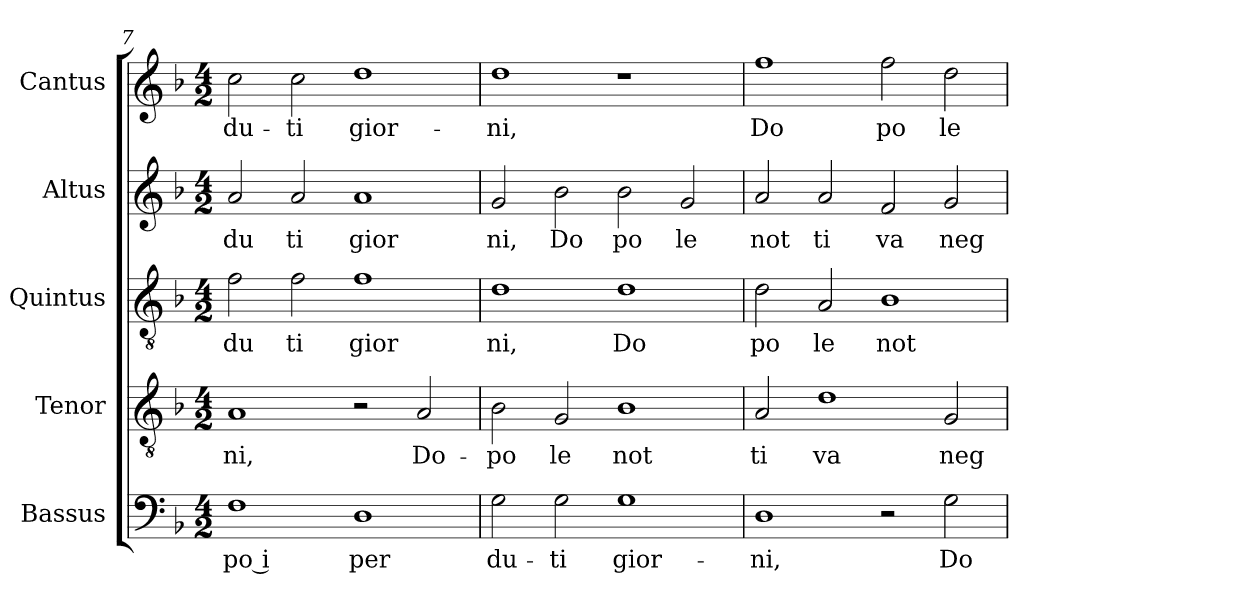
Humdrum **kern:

**kern	**text	**kern	**text	**kern	**text	**kern	**text	**kern	**text
*part5	*part5	*part4	*part4	*part3	*part3	*part2	*part2	*part1	*part1
*staff5	*staff5	*staff4	*staff4	*staff3	*staff3	*staff2	*staff2	*staff1	*staff1
*I"Bassus	*	*I"Tenor	*	*I"Quintus	*	*I"Altus	*	*I"Cantus	*
*I'Bassus	*	*I'Tenor	*	*I'Quintus	*	*I'Altus	*	*I'Cantus	*
*clefF4	*	*clefGv2	*	*clefGv2	*	*clefG2	*	*clefG2	*
*k[b-]	*	*k[b-]	*	*k[b-]	*	*k[b-]	*	*k[b-]	*
*F:	*	*F:	*	*F:	*	*F:	*	*F:	*
*M4/2	*	*M4/2	*	*M4/2	*	*M4/2	*	*M4/2	*
=7	=7	=7	=7	=7	=7	=7	=7	=7	=7
!	!LO:LY:b:rj	!	!LO:LY:b:cj	!	!LO:LY:b:cj	!	!LO:LY:b:cj	!	!LO:LY:b:cj
1F	po i	1A	-ni,	2f\	du	2a/	du	2cc\	-du-
!	!	!	!	!	!LO:LY:b:cj	!	!LO:LY:b:cj	!	!LO:LY:b:cj
.	.	.	.	2f\	ti	2a/	ti	2cc\	-ti
!	!LO:LY:b:cj	!	!	!	!LO:LY:b:cj	!	!LO:LY:b:cj	!	!LO:LY:b:cj
1D	per	2r	.	1f	gior	1a	gior	1dd	gior-
!	!	!	!LO:LY:b:cj	!	!	!	!	!	!
.	.	2A/	Do-	.	.	.	.	.	.
!!LO:LB:g=z
=8	=8	=8	=8	=8	=8	=8	=8	=8	=8
!	!LO:LY:b:cj	!	!LO:LY:b:cj	!	!LO:LY:b:cj	!	!LO:LY:b:cj	!	!LO:LY:b:cj
2G\	du-	2B-\	-po	1d	ni,	2g/	ni,	1dd	-ni,
!	!LO:LY:b:cj	!	!LO:LY:b:cj	!	!	!	!LO:LY:b:cj	!	!
2G\	-ti	2G/	le	.	.	2b-\	Do	.	.
!	!LO:LY:b:cj	!	!LO:LY:b:cj	!	!LO:LY:b:cj	!	!LO:LY:b:cj	!	!
1G	gior-	1B-	not	1d	Do	2b-\	po	1r	.
!	!	!	!	!	!	!	!LO:LY:b:cj	!	!
.	.	.	.	.	.	2g/	le	.	.
=9	=9	=9	=9	=9	=9	=9	=9	=9	=9
!	!LO:LY:b:cj	!	!LO:LY:b:cj	!	!LO:LY:b:cj	!	!LO:LY:b:cj	!	!LO:LY:b:cj
1D	-ni,	2A/	ti	2d\	po	2a/	not	1ff	Do
!	!	!	!LO:LY:b:cj	!	!LO:LY:b:cj	!	!LO:LY:b:cj	!	!
.	.	1d	va	2A/	le	2a/	ti	.	.
!	!	!	!	!	!LO:LY:b:cj	!	!LO:LY:b:cj	!	!LO:LY:b:cj
2r	.	.	.	1B-	not	2f/	va	2ff\	po
!	!LO:LY:b:cj	!	!LO:LY:b:cj	!	!	!	!LO:LY:b:cj	!	!LO:LY:b:cj
2G\	Do-	2G/	neg	.	.	2g/	neg	2dd\	le
=	=	=	=	=	=	=	=	=	=
*-	*-	*-	*-	*-	*-	*-	*-	*-	*-
